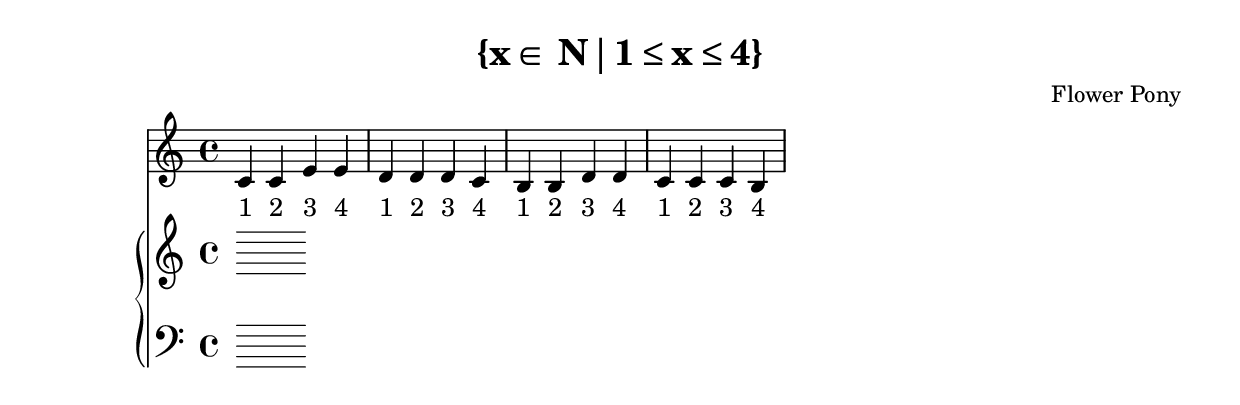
\version "2.21.0"

\header {
 date = "2024"
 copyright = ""
 title = "{x∈ N∣1≤x≤4}"
 composer = "Flower Pony"
}

lyricsPattern = \lyricmode {
  "1"4 "2"4 "3"4 "4"4
}

\book {
  \score {
  <<
    \new Staff = "singer" <<
      \new Voice = "vocal" { \time 4/4  { c'4 c'4 e'4 e'4 d'4 d'4 d'4 c'4 b4 b4 d'4 d'4 c'4 c'4 c'4 b4} }
      \addlyrics { \time 4/4 {  \lyricsPattern  \lyricsPattern \lyricsPattern \lyricsPattern }}
                            
    >>
     \new PianoStaff = "piano" <<
      \new Staff = "upper" { \time 4/4 {  } }
      \new Staff = "lower" { \time 4/4 \clef bass { } }
    >>
  >>
  \layout { }
  \midi { }
  }
}

